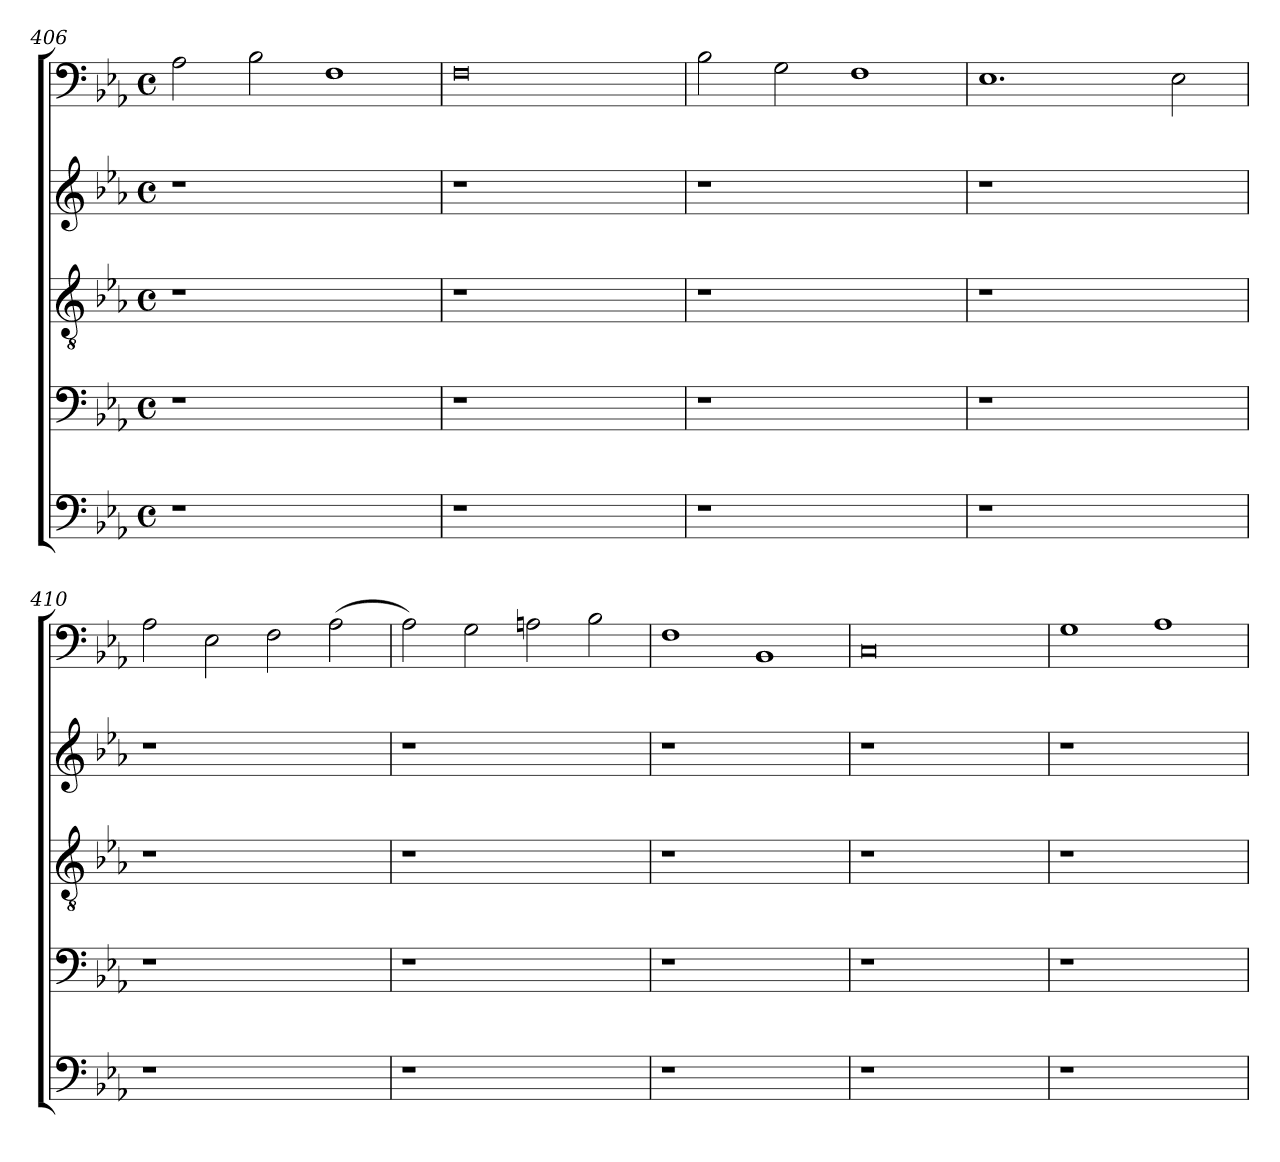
**kern	**kern	**kern	**kern	**kern
*part5	*part4	*part3	*part2	*part1
*staff5	*staff4	*staff3	*staff2	*staff1
!!LO:LB:g=z
*clefF4	*clefF4	*clefGv2	*clefG2	*clefF4
*	*ITrd-3c-5	*ITrd-3c-5	*ITrd-3c-5	*ITrd-3c-5
*k[b-e-a-]	*k[b-e-a-d-]	*k[b-e-a-d-]	*k[b-e-a-d-]	*k[b-e-a-d-]
*E-:	*A-:	*A-:	*A-:	*A-:
*M4/4	*M4/4	*M4/4	*M4/4	*M4/4
*met(c)	*met(c)	*met(c)	*met(c)	*met(c)
=406	=406	=406	=406	=406
1r	1r	1r	1r	2d-\
.	.	.	.	2e-\
1ryy	1ryy	1ryy	1ryy	1B-
=407	=407	=407	=407	=407
1r	1r	1r	1r	0B-
1ryy	1ryy	1ryy	1ryy	.
=408	=408	=408	=408	=408
1r	1r	1r	1r	2e-\
.	.	.	.	2c\
1ryy	1ryy	1ryy	1ryy	1B-
=409	=409	=409	=409	=409
1r	1r	1r	1r	1.A-
1ryy	1ryy	1ryy	1ryy	.
.	.	.	.	2A-\
!!LO:PB:g=z
=410	=410	=410	=410	=410
1r	1r	1r	1r	2d-\
.	.	.	.	2A-\
1ryy	1ryy	1ryy	1ryy	2B-\
.	.	.	.	(>2d-\
=411	=411	=411	=411	=411
1r	1r	1r	1r	2d-\)
.	.	.	.	2c\
1ryy	1ryy	1ryy	1ryy	2dn\
.	.	.	.	2e-\
=412	=412	=412	=412	=412
1r	1r	1r	1r	1B-
1ryy	1ryy	1ryy	1ryy	1E-
=413	=413	=413	=413	=413
1r	1r	1r	1r	0F
1ryy	1ryy	1ryy	1ryy	.
!!LO:LB:g=z
=414	=414	=414	=414	=414
1r	1r	1r	1r	1c
1ryy	1ryy	1ryy	1ryy	1d-
=	=	=	=	=
*-	*-	*-	*-	*-
